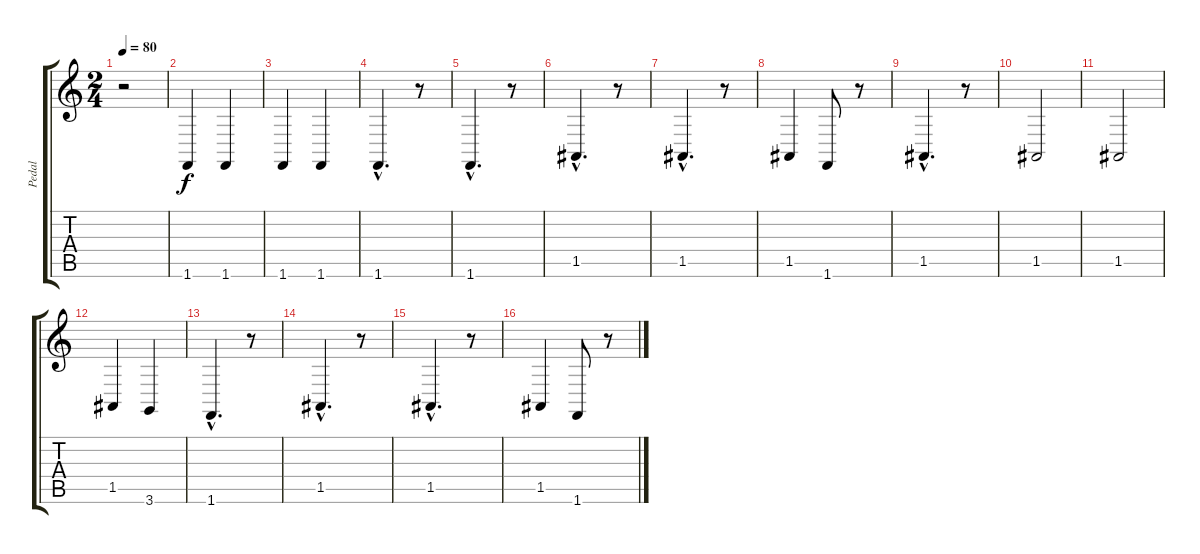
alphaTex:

\track ("Pedal" "Pedal") {instrument churchorgan}
\staff {score tabs}
\tuning (E4 B3 G3 D3 A2 E2) {hide}
\ts (2 4)
\tempo 80
\clef g2
\ks c
r.2{dy f instrument churchorgan} |
1.6.4 1.6.4 |
1.6.4 1.6.4 |
1.6{hac}.4{d} r.8 |
1.6{hac}.4{d} r.8 |
1.5{hac}.4{d} r.8 |
1.5{hac}.4{d} r.8 |
1.5.4 1.6.8 r.8 |
1.5{hac}.4{d} r.8 |
1.5.2 |
1.5.2 |
1.5.4 3.6.4 |
1.6{hac}.4{d} r.8 |
1.5{hac}.4{d} r.8 |
1.5{hac}.4{d} r.8 |
1.5.4 1.6.8 r.8
